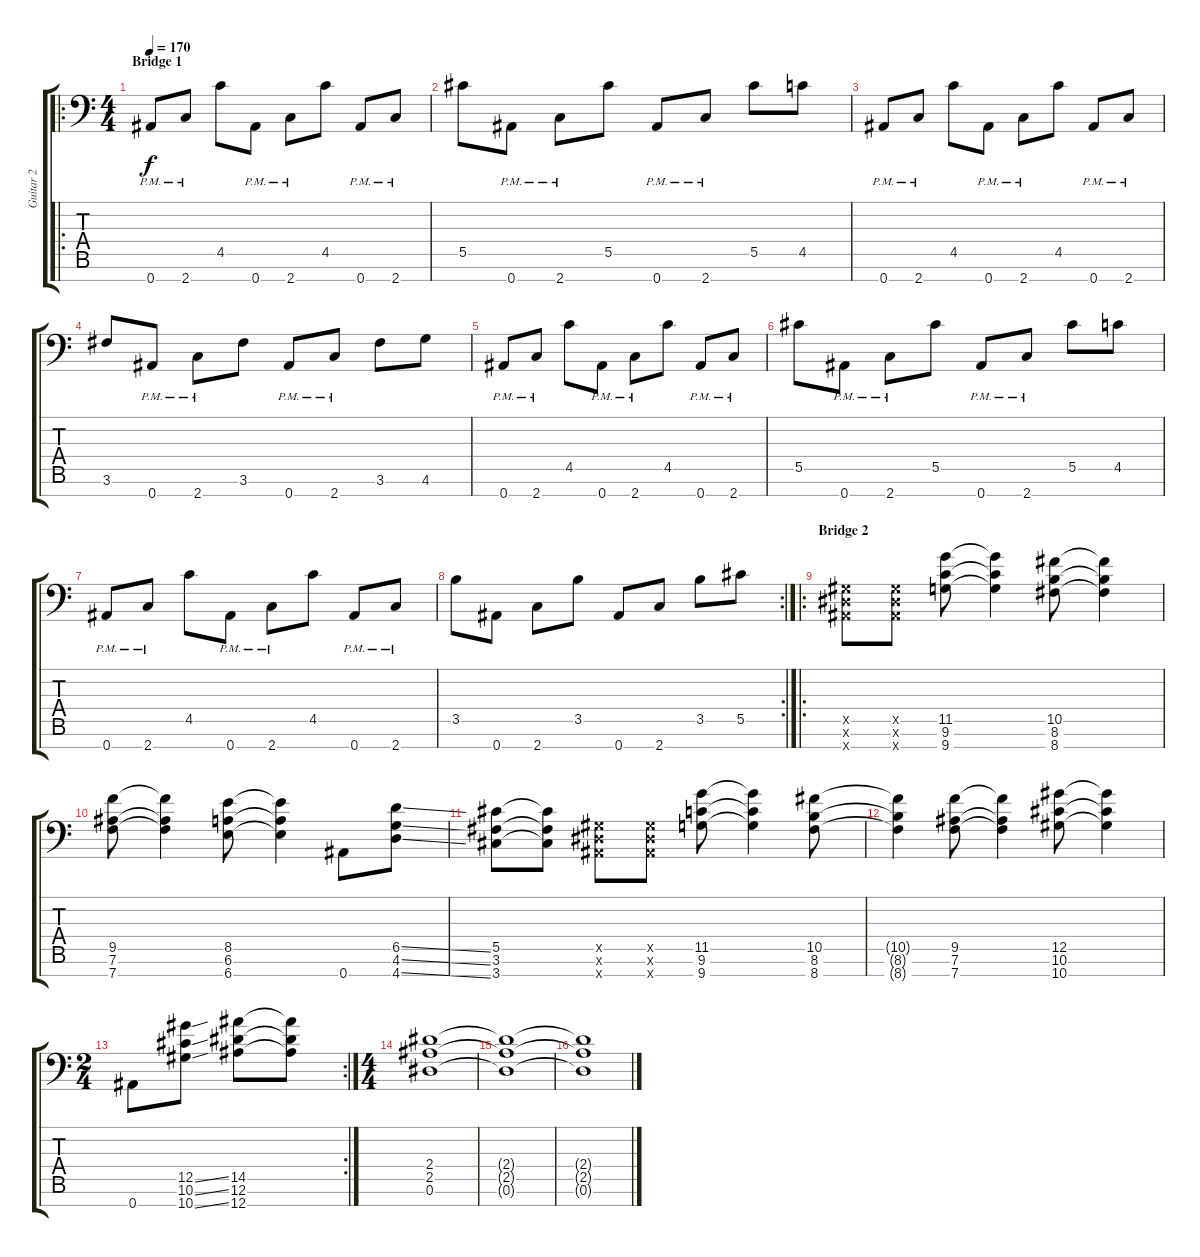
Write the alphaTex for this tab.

\track ("Guitar 2" "Guitar 2") {instrument distortionguitar}
\staff {score tabs}
\tuning (Eb4 Bb3 Gb3 Db3 Ab2 Eb2 Bb1) {hide}
\ro
\ts (4 4)
\section ("" "Bridge 1")
\tempo 170
\clef f4
\ks c
0.7{pm}.8{dy f} 2.7{pm}.8 4.5.8 0.7{pm}.8 2.7{pm}.8 4.5.8 0.7{pm}.8 2.7{pm}.8 |
5.5.8 0.7{pm}.8 2.7{pm}.8 5.5.8 0.7{pm}.8 2.7{pm}.8 5.5.8 4.5.8 |
0.7{pm}.8 2.7{pm}.8 4.5.8 0.7{pm}.8 2.7{pm}.8 4.5.8 0.7{pm}.8 2.7{pm}.8 |
3.6.8 0.7{pm}.8 2.7{pm}.8 3.6.8 0.7{pm}.8 2.7{pm}.8 3.6.8 4.6.8 |
0.7{pm}.8 2.7{pm}.8 4.5.8 0.7{pm}.8 2.7{pm}.8 4.5.8 0.7{pm}.8 2.7{pm}.8 |
5.5.8 0.7{pm}.8 2.7{pm}.8 5.5.8 0.7{pm}.8 2.7{pm}.8 5.5.8 4.5.8 |
0.7{pm}.8 2.7{pm}.8 4.5.8 0.7{pm}.8 2.7{pm}.8 4.5.8 0.7{pm}.8 2.7{pm}.8 |
\rc 2
3.5.8 0.7.8 2.7.8 3.5.8 0.7.8 2.7.8 3.5.8 5.5.8 |
\ro
\section ("" "Bridge 2")
(0.5{x} 0.6{x} 0.7{x}).8 (0.5{x} 0.6{x} 0.7{x}).8 (11.5 9.6 9.7).8 (11.5{t} 9.6{t} 9.7{t}).4 (10.5 8.6 8.7).8 (10.5{t} 8.6{t} 8.7{t}).4 |
(9.5 7.6 7.7).8 (9.5{t} 7.6{t} 7.7{t}).4 (8.5 6.6 6.7).8 (8.5{t} 6.6{t} 6.7{t}).4 0.7.8 (6.5{ss} 4.6{ss} 4.7{ss}).8 |
(5.5 3.6 3.7).8 (5.5{t} 3.6{t} 3.7{t}).8 (0.5{x} 0.6{x} 0.7{x}).8 (0.5{x} 0.6{x} 0.7{x}).8 (11.5 9.6 9.7).8 (11.5{t} 9.6{t} 9.7{t}).4 (10.5 8.6 8.7).8 |
(10.5{t} 8.6{t} 8.7{t}).4 (9.5 7.6 7.7).8 (9.5{t} 7.6{t} 7.7{t}).4 (12.5 10.6 10.7).8 (12.5{t} 10.6{t} 10.7{t}).4 |
\rc 2
\ts (2 4)
0.7.8 (12.5{ss} 10.6{ss} 10.7{ss}).8 (14.5 12.6 12.7).8 (14.5{t} 12.6{t} 12.7{t}).8 |
\ts (4 4)
(2.4 2.5 0.6).1 |
(2.4{t} 2.5{t} 0.6{t}).1 |
(2.4{t} 2.5{t} 0.6{t}).1
